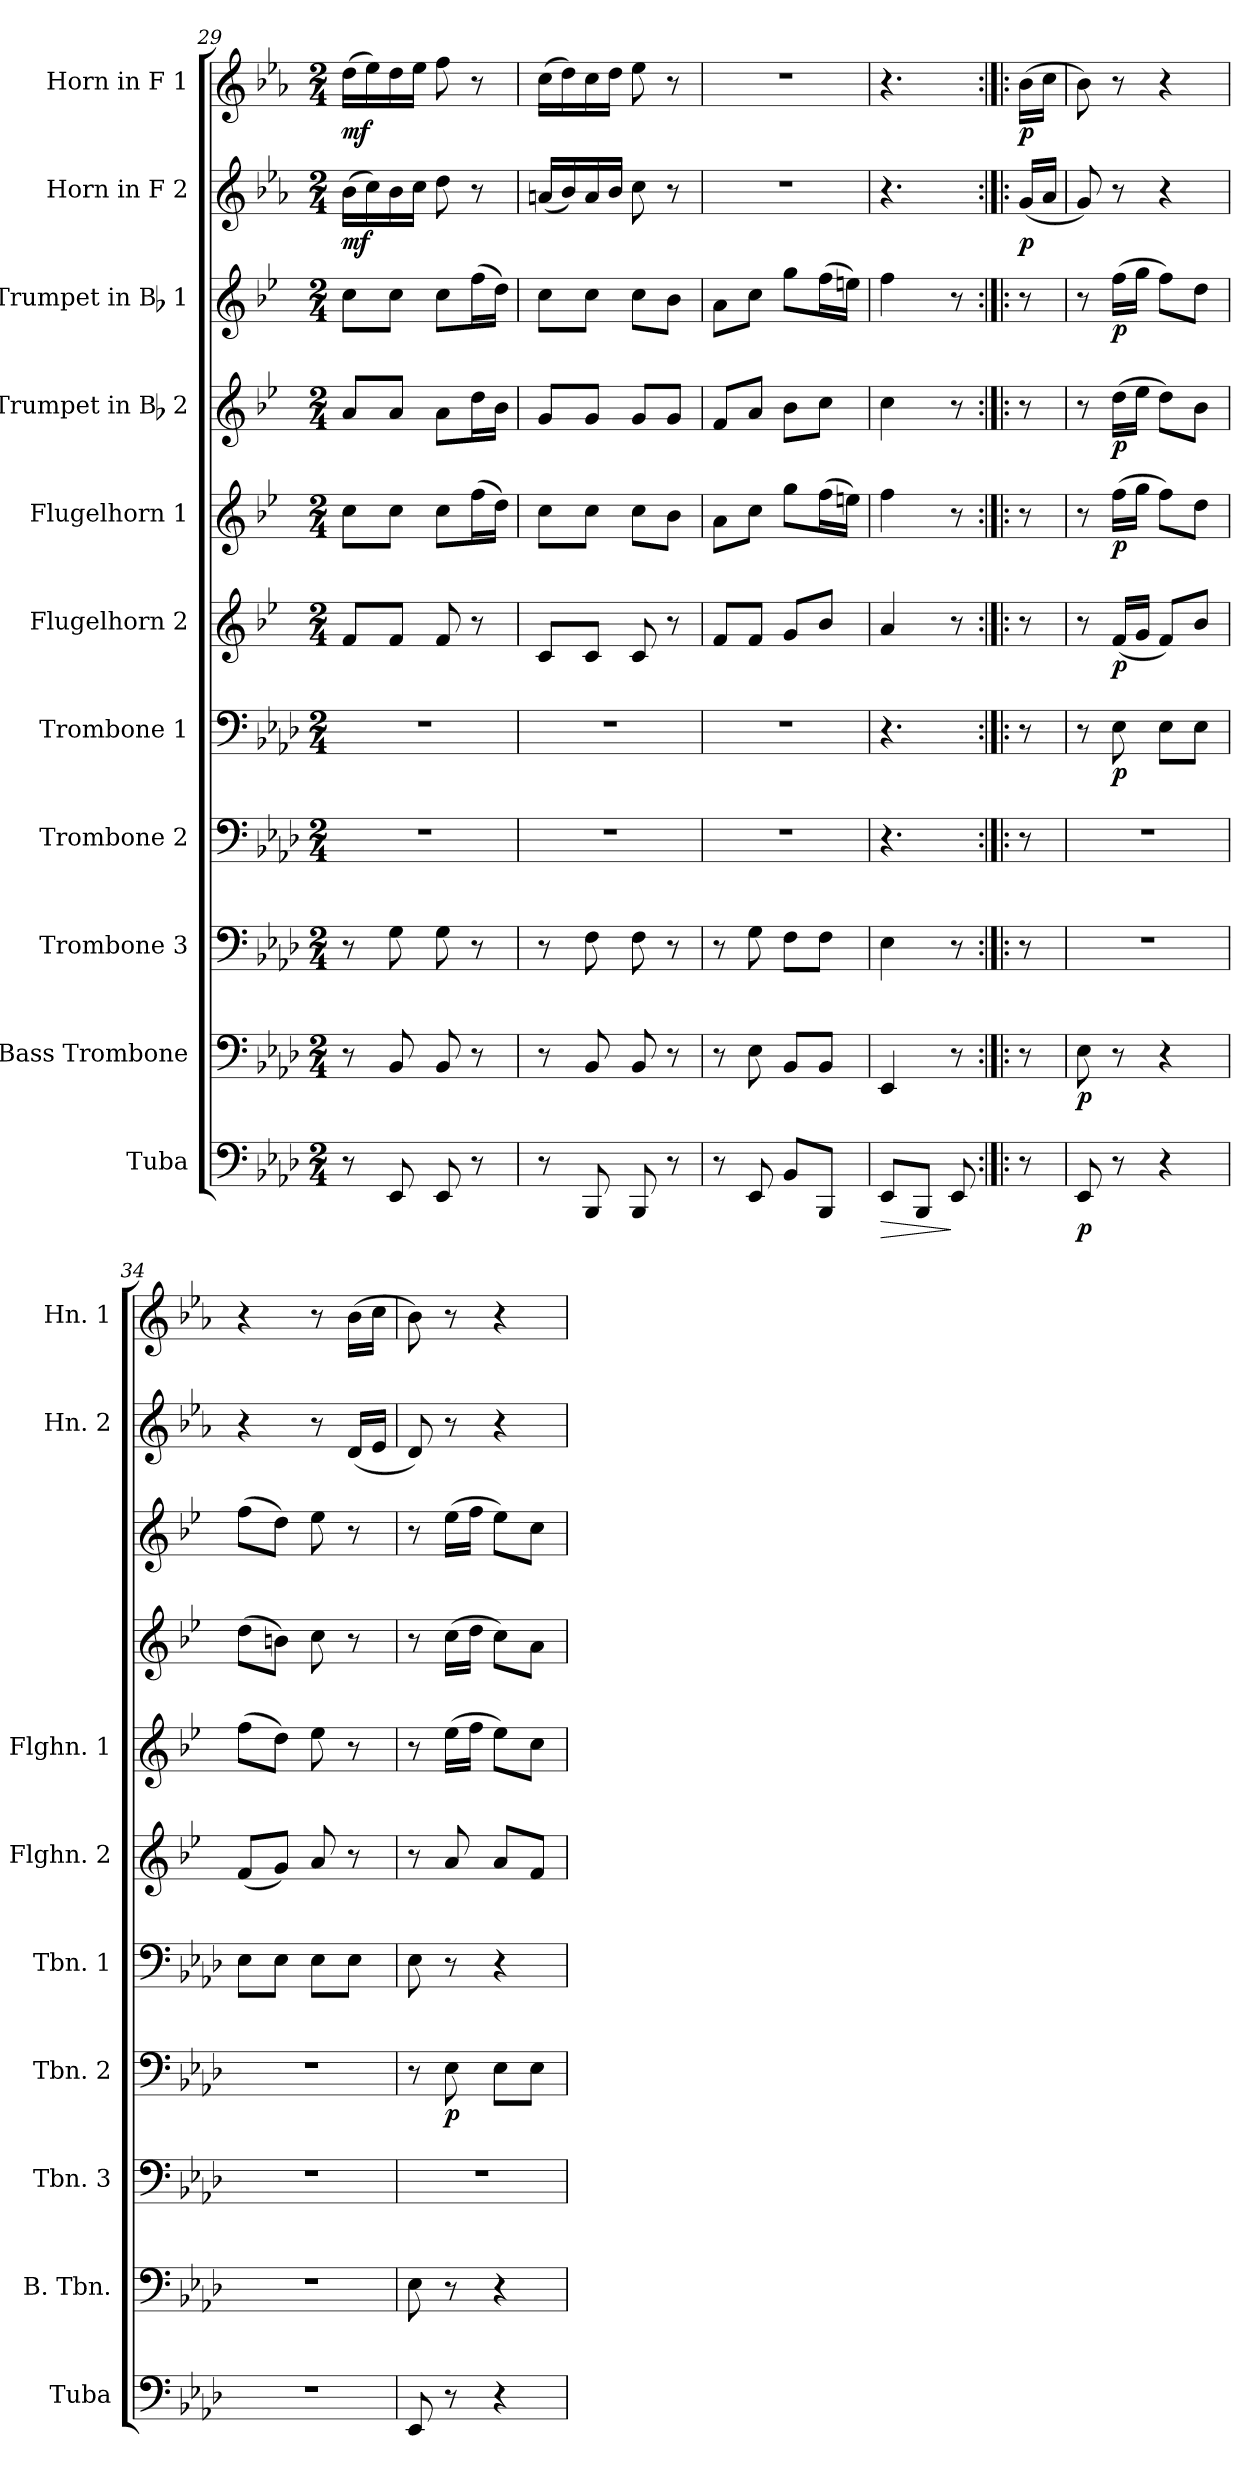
**kern	**dynam	**kern	**dynam	**kern	**kern	**dynam	**kern	**dynam	**kern	**dynam	**kern	**dynam	**kern	**dynam	**kern	**dynam	**kern	**dynam	**kern	**dynam
*part11	*part11	*part10	*part10	*part9	*part8	*part8	*part7	*part7	*part6	*part6	*part5	*part5	*part4	*part4	*part3	*part3	*part2	*part2	*part1	*part1
*staff11	*staff11	*staff10	*staff10	*staff9	*staff8	*staff8	*staff7	*staff7	*staff6	*staff6	*staff5	*staff5	*staff4	*staff4	*staff3	*staff3	*staff2	*staff2	*staff1	*staff1
*I"Tuba	*	*I"Bass Trombone	*	*I"Trombone 3	*I"Trombone 2	*	*I"Trombone 1	*	*I"Flugelhorn 2	*	*I"Flugelhorn 1	*	*I"Trumpet in Bb 2	*	*I"Trumpet in Bb 1	*	*I"Horn in F 2	*	*I"Horn in F 1	*
*I'Tuba	*	*I'B. Tbn.	*	*I'Tbn. 3	*I'Tbn. 2	*	*I'Tbn. 1	*	*I'Flghn. 2	*	*I'Flghn. 1	*	*	*	*	*	*I'Hn. 2	*	*I'Hn. 1	*
!!LO:PB:g=z
*clefF4	*	*clefF4	*	*clefF4	*clefF4	*	*clefF4	*	*clefG2	*	*clefG2	*	*clefG2	*	*clefG2	*	*clefG2	*	*clefG2	*
*	*	*	*	*	*	*	*	*	*ITrd1c2	*	*ITrd1c2	*	*ITrd1c2	*	*ITrd1c2	*	*ITrd4c7	*	*ITrd4c7	*
*k[b-e-a-d-]	*	*k[b-e-a-d-]	*	*k[b-e-a-d-]	*k[b-e-a-d-]	*	*k[b-e-a-d-]	*	*k[b-e-a-d-]	*	*k[b-e-a-d-]	*	*k[b-e-a-d-]	*	*k[b-e-a-d-]	*	*k[b-e-a-d-]	*	*k[b-e-a-d-]	*
*A-:	*	*A-:	*	*A-:	*A-:	*	*A-:	*	*A-:	*	*A-:	*	*A-:	*	*A-:	*	*A-:	*	*A-:	*
*M2/4	*	*M2/4	*	*M2/4	*M2/4	*	*M2/4	*	*M2/4	*	*M2/4	*	*M2/4	*	*M2/4	*	*M2/4	*	*M2/4	*
=29	=29	=29	=29	=29	=29	=29	=29	=29	=29	=29	=29	=29	=29	=29	=29	=29	=29	=29	=29	=29
!	!	!	!	!	!	!	!	!	!	!	!	!	!	!	!	!	!	!LO:DY:b	!	!LO:DY:b
8r	.	8r	.	8r	2r	.	2r	.	8e-/L	.	8b-\L	.	8g/L	.	8b-\L	.	(>16e-\LL	mf	(>16g\LL	mf
.	.	.	.	.	.	.	.	.	.	.	.	.	.	.	.	.	16f\)	.	16a-\)	.
8EE-/	.	8BB-/	.	8G\	.	.	.	.	8e-/J	.	8b-\J	.	8g/J	.	8b-\J	.	16e-\	.	16g\	.
.	.	.	.	.	.	.	.	.	.	.	.	.	.	.	.	.	16f\JJ	.	16a-\JJ	.
8EE-/	.	8BB-/	.	8G\	.	.	.	.	8e-/	.	8b-\L	.	8g\L	.	8b-\L	.	8g\	.	8b-\	.
8r	.	8r	.	8r	.	.	.	.	8r	.	(>16ee-\L	.	16cc\L	.	(>16ee-\L	.	8r	.	8r	.
.	.	.	.	.	.	.	.	.	.	.	16cc\JJ)	.	16a-\JJ	.	16cc\JJ)	.	.	.	.	.
=30	=30	=30	=30	=30	=30	=30	=30	=30	=30	=30	=30	=30	=30	=30	=30	=30	=30	=30	=30	=30
8r	.	8r	.	8r	2r	.	2r	.	8B-/L	.	8b-\L	.	8f/L	.	8b-\L	.	(<16dn/LL	.	(>16f\LL	.
.	.	.	.	.	.	.	.	.	.	.	.	.	.	.	.	.	16e-/)	.	16g\)	.
8BBB-/	.	8BB-/	.	8F\	.	.	.	.	8B-/J	.	8b-\J	.	8f/J	.	8b-\J	.	16d/	.	16f\	.
.	.	.	.	.	.	.	.	.	.	.	.	.	.	.	.	.	16e-/JJ	.	16g\JJ	.
8BBB-/	.	8BB-/	.	8F\	.	.	.	.	8B-/	.	8b-\L	.	8f/L	.	8b-\L	.	8f\	.	8a-\	.
8r	.	8r	.	8r	.	.	.	.	8r	.	8a-\J	.	8f/J	.	8a-\J	.	8r	.	8r	.
=31	=31	=31	=31	=31	=31	=31	=31	=31	=31	=31	=31	=31	=31	=31	=31	=31	=31	=31	=31	=31
8r	.	8r	.	8r	2r	.	2r	.	8e-/L	.	8g\L	.	8e-/L	.	8g\L	.	2r	.	2r	.
8EE-/	.	8E-\	.	8G\	.	.	.	.	8e-/J	.	8b-\J	.	8g/J	.	8b-\J	.	.	.	.	.
8BB-/L	.	8BB-/L	.	8F\L	.	.	.	.	8f/L	.	8ff\L	.	8a-\L	.	8ff\L	.	.	.	.	.
8BBB-/J	.	8BB-/J	.	8F\J	.	.	.	.	8a-/J	.	(>16ee-\L	.	8b-\J	.	(>16ee-\L	.	.	.	.	.
.	.	.	.	.	.	.	.	.	.	.	16ddn\JJ)	.	.	.	16ddn\JJ)	.	.	.	.	.
=32	=32	=32	=32	=32	=32	=32	=32	=32	=32	=32	=32	=32	=32	=32	=32	=32	=32	=32	=32	=32
!	!LO:HP:b	!	!	!	!	!	!	!	!	!	!	!	!	!	!	!	!	!	!	!
8EE-/L	>	4EE-/	.	4E-\	4.r	.	4.r	.	4g/	.	4ee-\	.	4b-\	.	4ee-\	.	4.r	.	4.r	.
8BBB-/J	.	.	.	.	.	.	.	.	.	.	.	.	.	.	.	.	.	.	.	.
8EE-/	]	8r	.	8r	.	.	.	.	8r	.	8r	.	8r	.	8r	.	.	.	.	.
=32X4:|!|:	=32X4:|!|:	=32X4:|!|:	=32X4:|!|:	=32X4:|!|:	=32X4:|!|:	=32X4:|!|:	=32X4:|!|:	=32X4:|!|:	=32X4:|!|:	=32X4:|!|:	=32X4:|!|:	=32X4:|!|:	=32X4:|!|:	=32X4:|!|:	=32X4:|!|:	=32X4:|!|:	=32X4:|!|:	=32X4:|!|:	=32X4:|!|:	=32X4:|!|:
!	!	!	!	!	!	!	!	!	!	!	!	!	!	!	!	!	!	!LO:DY:b	!	!LO:DY:b
8r	.	8r	.	8r	8r	.	8r	.	8r	.	8r	.	8r	.	8r	.	(<16c/LL	p	(>16e-\LL	p
.	.	.	.	.	.	.	.	.	.	.	.	.	.	.	.	.	16d-/JJ	.	16f\JJ	.
=33	=33	=33	=33	=33	=33	=33	=33	=33	=33	=33	=33	=33	=33	=33	=33	=33	=33	=33	=33	=33
!	!LO:DY:b	!	!LO:DY:b	!	!	!	!	!	!	!	!	!	!	!	!	!	!	!	!	!
8EE-/	p	8E-\	p	2r	2r	.	8r	.	8r	.	8r	.	8r	.	8r	.	8c/)	.	8e-\)	.
!	!	!	!	!	!	!	!	!LO:DY:b	!	!LO:DY:b	!	!LO:DY:b	!	!LO:DY:b	!	!LO:DY:b	!	!	!	!
8r	.	8r	.	.	.	.	8E-\	p	(<16e-/LL	p	(>16ee-\LL	p	(>16cc\LL	p	(>16ee-\LL	p	8r	.	8r	.
.	.	.	.	.	.	.	.	.	16f/JJ	.	16ff\JJ	.	16dd-\JJ	.	16ff\JJ	.	.	.	.	.
4r	.	4r	.	.	.	.	8E-\L	.	8e-/L)	.	8ee-\L)	.	8cc\L)	.	8ee-\L)	.	4r	.	4r	.
.	.	.	.	.	.	.	8E-\J	.	8a-/J	.	8cc\J	.	8a-\J	.	8cc\J	.	.	.	.	.
!!LO:PB:g=z
=34	=34	=34	=34	=34	=34	=34	=34	=34	=34	=34	=34	=34	=34	=34	=34	=34	=34	=34	=34	=34
2r	.	2r	.	2r	2r	.	8E-\L	.	(<8e-/L	.	(>8ee-\L	.	(>8cc\L	.	(>8ee-\L	.	4r	.	4r	.
.	.	.	.	.	.	.	8E-\J	.	8f/J)	.	8cc\J)	.	8an\J)	.	8cc\J)	.	.	.	.	.
.	.	.	.	.	.	.	8E-\L	.	8g/	.	8dd-\	.	8b-\	.	8dd-\	.	8r	.	8r	.
.	.	.	.	.	.	.	8E-\J	.	8r	.	8r	.	8r	.	8r	.	(<16G/LL	.	(>16e-\LL	.
.	.	.	.	.	.	.	.	.	.	.	.	.	.	.	.	.	16A-/JJ	.	16f\JJ	.
!!LO:PB:g=z
=35	=35	=35	=35	=35	=35	=35	=35	=35	=35	=35	=35	=35	=35	=35	=35	=35	=35	=35	=35	=35
8EE-/	.	8E-\	.	2r	8r	.	8E-\	.	8r	.	8r	.	8r	.	8r	.	8G/)	.	8e-\)	.
!	!	!	!	!	!	!LO:DY:b	!	!	!	!	!	!	!	!	!	!	!	!	!	!
8r	.	8r	.	.	8E-\	p	8r	.	8g/	.	(>16dd-\LL	.	(>16b-\LL	.	(>16dd-\LL	.	8r	.	8r	.
.	.	.	.	.	.	.	.	.	.	.	16ee-\JJ	.	16cc\JJ	.	16ee-\JJ	.	.	.	.	.
4r	.	4r	.	.	8E-\L	.	4r	.	8g/L	.	8dd-\L)	.	8b-\L)	.	8dd-\L)	.	4r	.	4r	.
.	.	.	.	.	8E-\J	.	.	.	8e-/J	.	8b-\J	.	8g\J	.	8b-\J	.	.	.	.	.
=	=	=	=	=	=	=	=	=	=	=	=	=	=	=	=	=	=	=	=	=
*-	*-	*-	*-	*-	*-	*-	*-	*-	*-	*-	*-	*-	*-	*-	*-	*-	*-	*-	*-	*-
